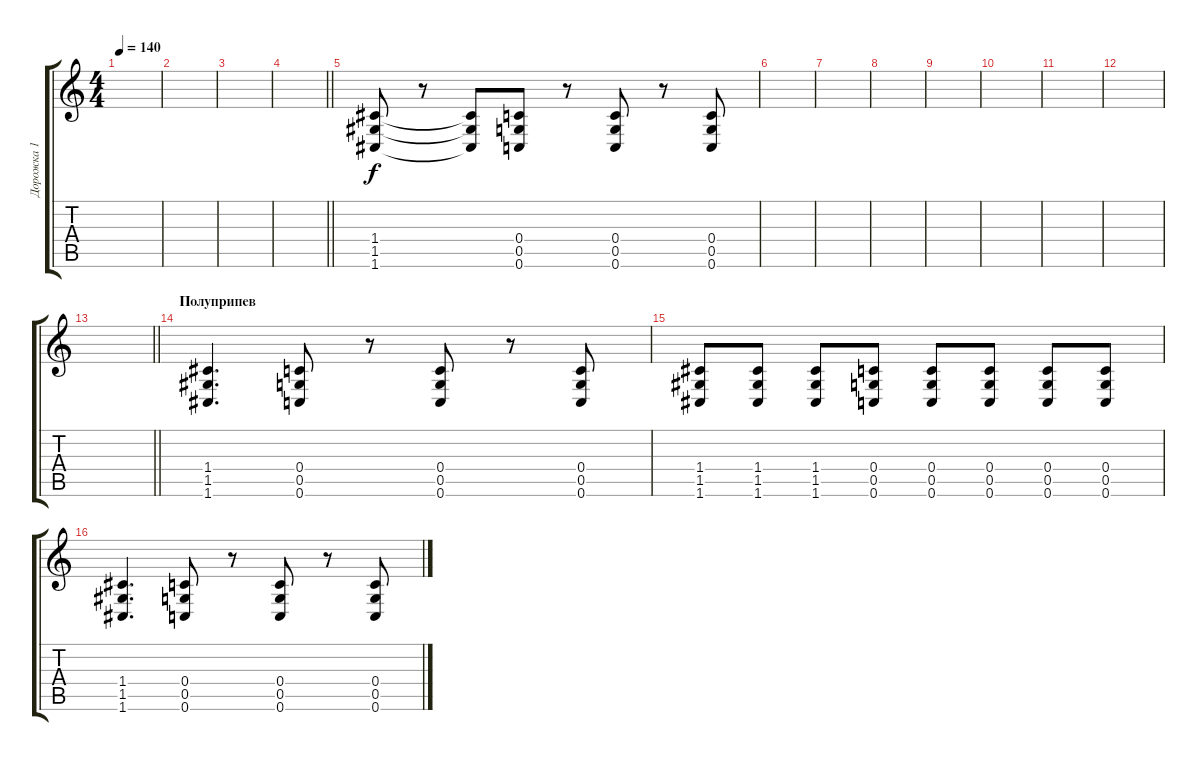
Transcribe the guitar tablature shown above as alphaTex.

\track ("Дорожка 1" "Дорожка 1") {instrument distortionguitar}
\staff {score tabs}
\tuning (D4 A3 F3 C3 G2 C2) {hide}
\ts (4 4)
\tempo 140
\clef g2
\ks c
|
|
|
\barLineRight lightlight
|
(1.4 1.5 1.6).8 r.8 (1.4{t} 1.5{t} 1.6{t}).8 (0.4 0.5 0.6).8 r.8 (0.4 0.5 0.6).8 r.8 (0.4 0.5 0.6).8 |
|
|
|
|
|
|
|
\barLineRight lightlight
|
\section ("" "Полуприпев")
(1.4 1.5 1.6).4{d} (0.4 0.5 0.6).8 r.8 (0.4 0.5 0.6).8 r.8 (0.4 0.5 0.6).8 |
(1.4 1.5 1.6).8 (1.4 1.5 1.6).8 (1.4 1.5 1.6).8 (0.4 0.5 0.6).8 (0.4 0.5 0.6).8 (0.4 0.5 0.6).8 (0.4 0.5 0.6).8 (0.4 0.5 0.6).8 |
(1.4 1.5 1.6).4{d} (0.4 0.5 0.6).8 r.8 (0.4 0.5 0.6).8 r.8 (0.4 0.5 0.6).8
